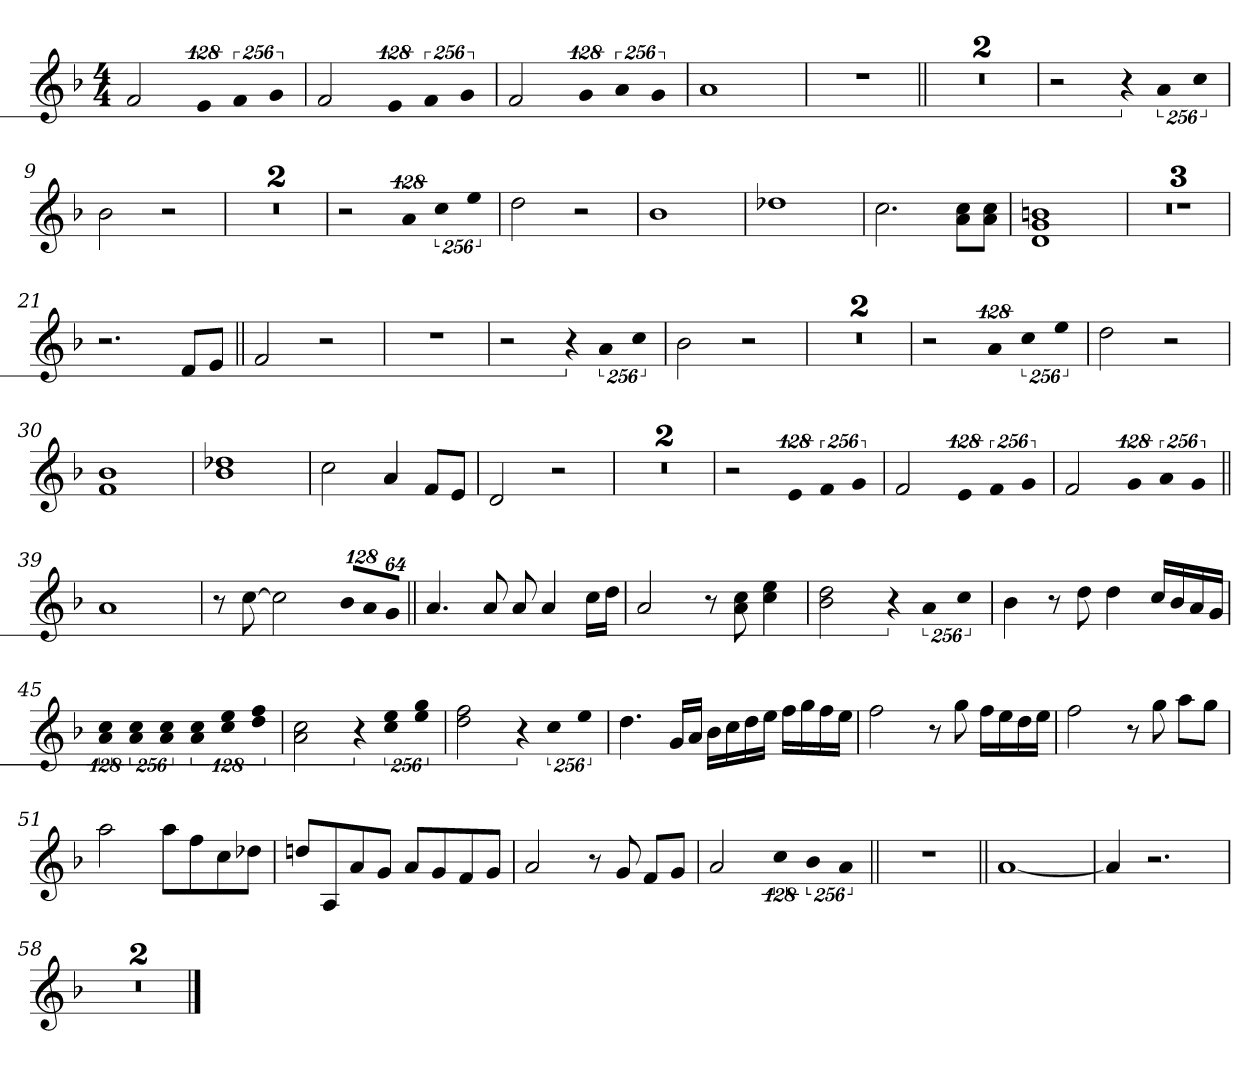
**kern
*part1
*staff1
!!LO:PB:g=z
*clefG2
*k[b-]
*F:
*M4/4
*MM86
=1
2fi/
!LO:N:vis=4
512%85ei/
!LO:N:vis=4
1024%171fi/
!LO:N:vis=4
1024%171gi/
=2
2fi/
!LO:N:vis=4
512%85ei/
!LO:N:vis=4
1024%171fi/
!LO:N:vis=4
1024%171gi/
=3
2fi/
!LO:N:vis=4
512%85gi/
!LO:N:vis=4
1024%171ai/
!LO:N:vis=4
1024%171gi/
=4
1ai
=5
1r
=6||
1r
=7
1r
!!LO:LB:g=z
=8
2r
!LO:N:vis=4
512%85r
!LO:N:vis=4
1024%171ai/
!LO:N:vis=4
1024%171cci\
=9
2b-i\
2r
=10
1r
=11
1r
=12
2r
!LO:N:vis=4
512%85ai/
!LO:N:vis=4
1024%171cci\
!LO:N:vis=4
1024%171eei\
=13
2ddi\
2r
=14
1b-i
=15
1dd-Xi
!!LO:LB:g=z
=16
2.cci\
8ai\ 8cciL
8ai\ 8cciJ
=17
1di 1gi 1bni
=18
1r
=19
1r
=20
1r
=21
2.r
8di/L
8ei/J
=22||
2fi/
2r
=23
1r
=24
2r
!LO:N:vis=4
512%85r
!LO:N:vis=4
1024%171ai/
!LO:N:vis=4
1024%171cci\
!!LO:LB:g=z
=25
2b-i\
2r
=26
1r
=27
1r
=28
2r
!LO:N:vis=4
512%85ai/
!LO:N:vis=4
1024%171cci\
!LO:N:vis=4
1024%171eei\
=29
2ddi\
2r
=30
1fi 1b-i
=31
1b-i 1dd-Xi
=32
2cci\
4ai/
8fi/L
8ei/J
!!LO:LB:g=z
=33
2di/
2r
=34
1r
=35
1r
=36
2r
!LO:N:vis=4
512%85ei/
!LO:N:vis=4
1024%171fi/
!LO:N:vis=4
1024%171gi/
=37
2fi/
!LO:N:vis=4
512%85ei/
!LO:N:vis=4
1024%171fi/
!LO:N:vis=4
1024%171gi/
=38
2fi/
!LO:N:vis=4
512%85gi/
!LO:N:vis=4
1024%171ai/
!LO:N:vis=4
1024%171gi/
=39||
1ai
!!LO:LB:g=z
=40
8r
[>8cci\
2cci\]
*Xbrackettup
!LO:N:vis=8
1024%85b-i/L
!LO:N:vis=8
1024%85ai/
!LO:N:vis=8
512%43gi/J
=41||
4.ai/
8ai/
8ai/
4ai/
16cci\LL
16ddi\JJ
=42
2ai/
8r
8ai\ 8cci
4cci\ 4eei
=43
2b-i\ 2ddi
*brackettup
!LO:N:vis=4
512%85r
!LO:N:vis=4
1024%171ai/
!LO:N:vis=4
1024%171cci\
=44
4b-i\
8r
8ddi\
4ddi\
16cci/LL
16b-i/
16ai/
16gi/JJ
!!LO:LB:g=z
=45
!LO:N:vis=4
512%85ai\ 512%85cci
!LO:N:vis=4
1024%171ai\ 1024%171cci
!LO:N:vis=4
1024%171ai\ 1024%171cci
!LO:N:vis=4
512%85ai\ 512%85cci
!LO:N:vis=4
1024%171cci\ 1024%171eei
!LO:N:vis=4
1024%171ddi\ 1024%171ffi
=46
2ai\ 2cci
!LO:N:vis=4
512%85r
!LO:N:vis=4
1024%171cci\ 1024%171eei
!LO:N:vis=4
1024%171eei\ 1024%171ggi
=47
2ddi\ 2ffi
!LO:N:vis=4
512%85r
!LO:N:vis=4
1024%171cci\
!LO:N:vis=4
1024%171eei\
=48
4.ddi\
16gi/LL
16ai/JJ
16b-i\LL
16cci\
16ddi\
16eei\JJ
16ffi\LL
16ggi\
16ffi\
16eei\JJ
=49
2ffi\
8r
8ggi\
16ffi\LL
16eei\
16ddi\
16eei\JJ
!!LO:LB:g=z
=50
2ffi\
8r
8ggi\
8aai\L
8ggi\J
=51
2aai\
8aai\L
8ffi\
8cci\
8dd-Xi\J
=52
8ddni/L
8Ai/
8ai/
8gi/J
8ai/L
8gi/
8fi/
8gi/J
=53
2ai/
8r
8gi/
8fi/L
8gi/J
!!LO:LB:g=z
=54
2ai/
!LO:N:vis=4
512%85cci\
!LO:N:vis=4
1024%171b-i\
!LO:N:vis=4
1024%171ai/
=55||
1r
=56||
[<1ai
=57
4ai/]
2.r
=58
1r
=59
1r
==
*-
